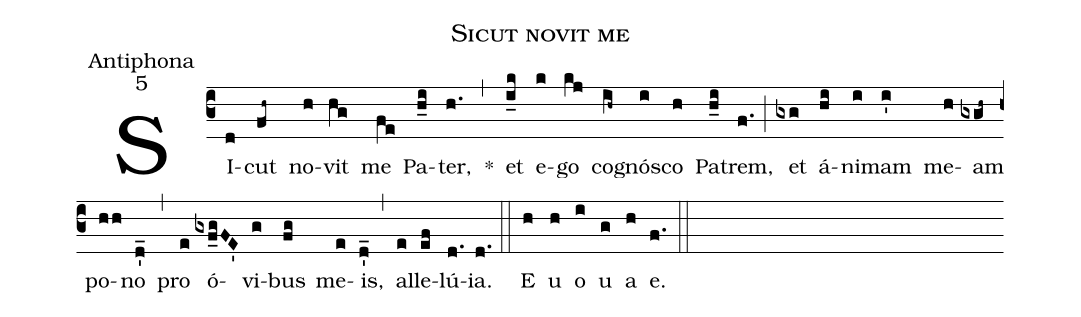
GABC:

name:Sicut novit me;
office-part:Antiphona;
mode:5;
%%
(c3) SI(d)cut(fh~) no(h)vit(hg) me(fe) Pa(h_i)ter,(h.) *(,) et(i_k) e(k)go(kj) co(ih~)gnó(i)sco(h) Pa(h_i)trem,(f.) (;) et(gxg) á(hi)ni(i)mam(i') me(h)am(gxgh~) po(hh)no(d'_) (,) pro(e) ó(gxf_gFE')vi(g)bus(fg) me(e)is,(d'_) (,) al(e)le(ef)lú(d.)ia.(d.) (::) <eu>E(h) u(h) o(i) u(g) a(h) e.</eu>(f.) (::)
